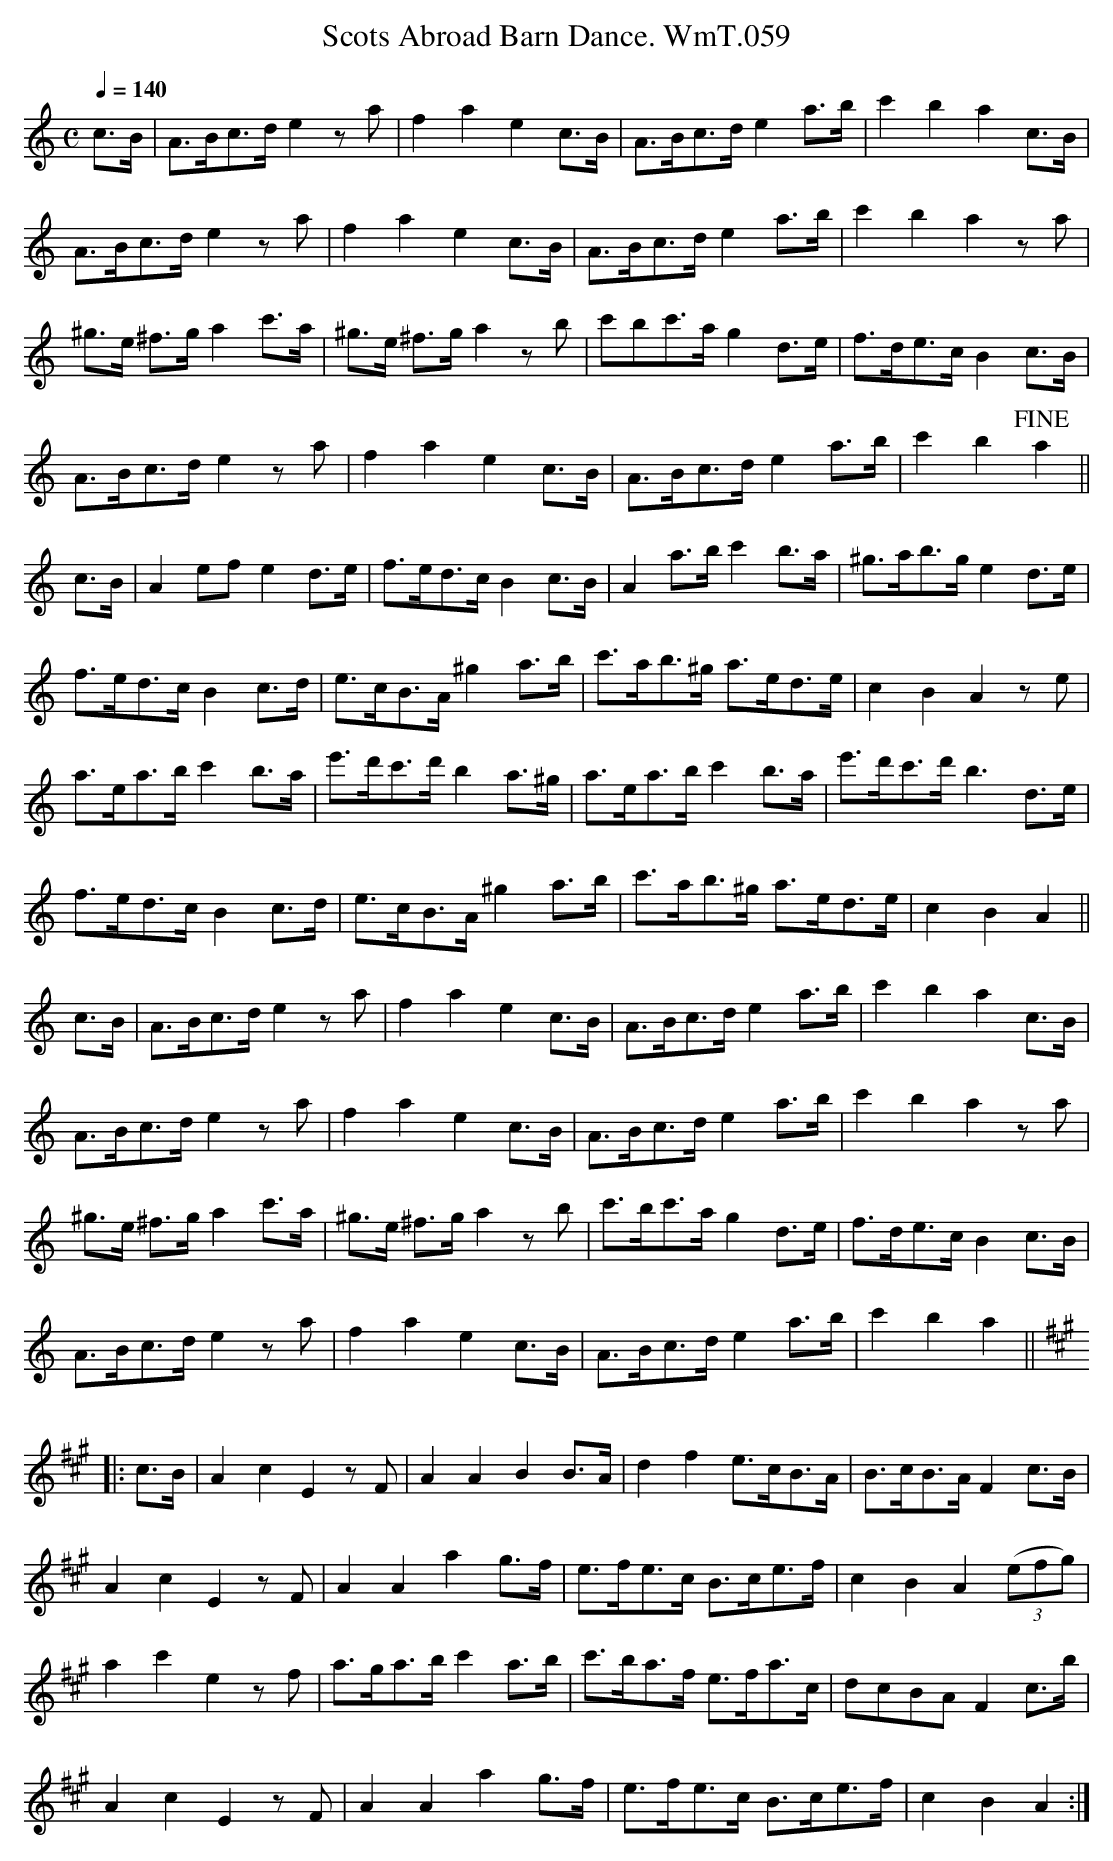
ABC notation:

X:1
T:Scots Abroad Barn Dance. WmT.059
M:C
L:1/8
Q:1/4=140
K:C
c>B|A>Bc>d e2 za|f2a2 e2 c>B|A>Bc>d e2 a>b|c'2b2a2 c>B|
A>Bc>d e2 za|f2a2 e2 c>B|A>Bc>d e2 a>b|c'2b2a2 za|
^g>e ^f>g a2 c'>a|^g>e ^f>g a2 zb|c'bc'>a g2 d>e|f>de>c B2 c>B|
A>Bc>d e2 za|f2a2e2 c>B|A>Bc>d e2 a>b|c'2b2!fine!a2||
c>B|A2 ef e2 d>e|f>ed>c B2 c>B|A2 a>b c'2 b>a|^g>ab>g e2 d>e|
f>ed>c B2 c>d|e>cB>A ^g2 a>b|c'>ab>^g a>ed>e|c2B2A2 ze|
a>ea>b c'2 b>a|e'>d'c'>d' b2 a>^g|a>ea>b c'2 b>a|e'>d'c'>d' b3 d>e|
f>ed>c B2 c>d|e>cB>A ^g2 a>b|c'>ab>^g a>ed>e|c2B2A2||
c>B|A>Bc>d e2 za|f2a2e2 c>B|A>Bc>d e2 a>b|c'2b2a2 c>B|
A>Bc>d e2 za|f2a2e2 c>B|A>Bc>d e2 a>b|c'2b2a2 za|
^g>e ^f>g a2 c'>a|^g>e ^f>g a2 zb|c'>bc'>a g2 d>e|f>de>c B2 c>B|
A>Bc>d e2 za|f2a2e2 c>B|A>Bc>d e2 a>b|c'2b2a2||
K:A
|:c>B|A2c2E2 zF|A2A2B2 B>A|d2f2 e>cB>A|B>cB>A F2 c>B|
A2c2E2 zF|A2A2a2 g>f|e>fe>c B>ce>f|c2B2A2 (3(efg)|
a2c'2e2 zf|a>ga>b c'2 a>b|c'>ba>f e>fa>c|dcBA F2 c>b|
A2c2E2 zF|A2A2a2 g>f|e>fe>c B>ce>f|c2B2A2:|
